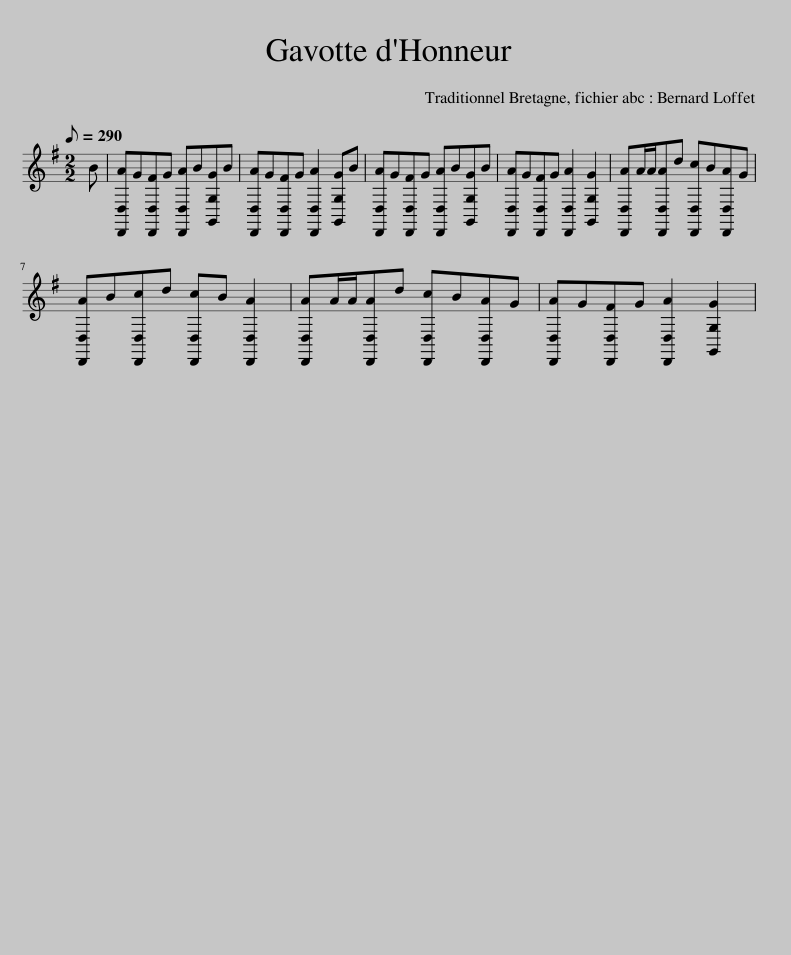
X:1
L:1/8
Q:1/8=290
M:2/2
I:linebreak $
K:G
V:1 treble
V:1
 B | [D,,D,A]G[D,,D,F]G [D,,D,A]B[G,,G,G]B | [D,,D,A]G[D,,D,F]G [D,,D,A]2 [G,,G,G]B | [D,,D,A]G[D,,D,F]G [D,,D,A]B[G,,G,G]B | [D,,D,A]G[D,,D,F]G [D,,D,A]2 [G,,G,G]2 | %5
 [D,,D,A]A/A/[D,,D,A]d [D,,D,c]B[D,,D,A]G |$ [D,,D,A]B[D,,D,c]d [D,,D,c]B [D,,D,A]2 | [D,,D,A]A/A/[D,,D,A]d [D,,D,c]B[D,,D,A]G | [D,,D,A]G[D,,D,F]G [D,,D,A]2 [G,,G,G]2 | %9
